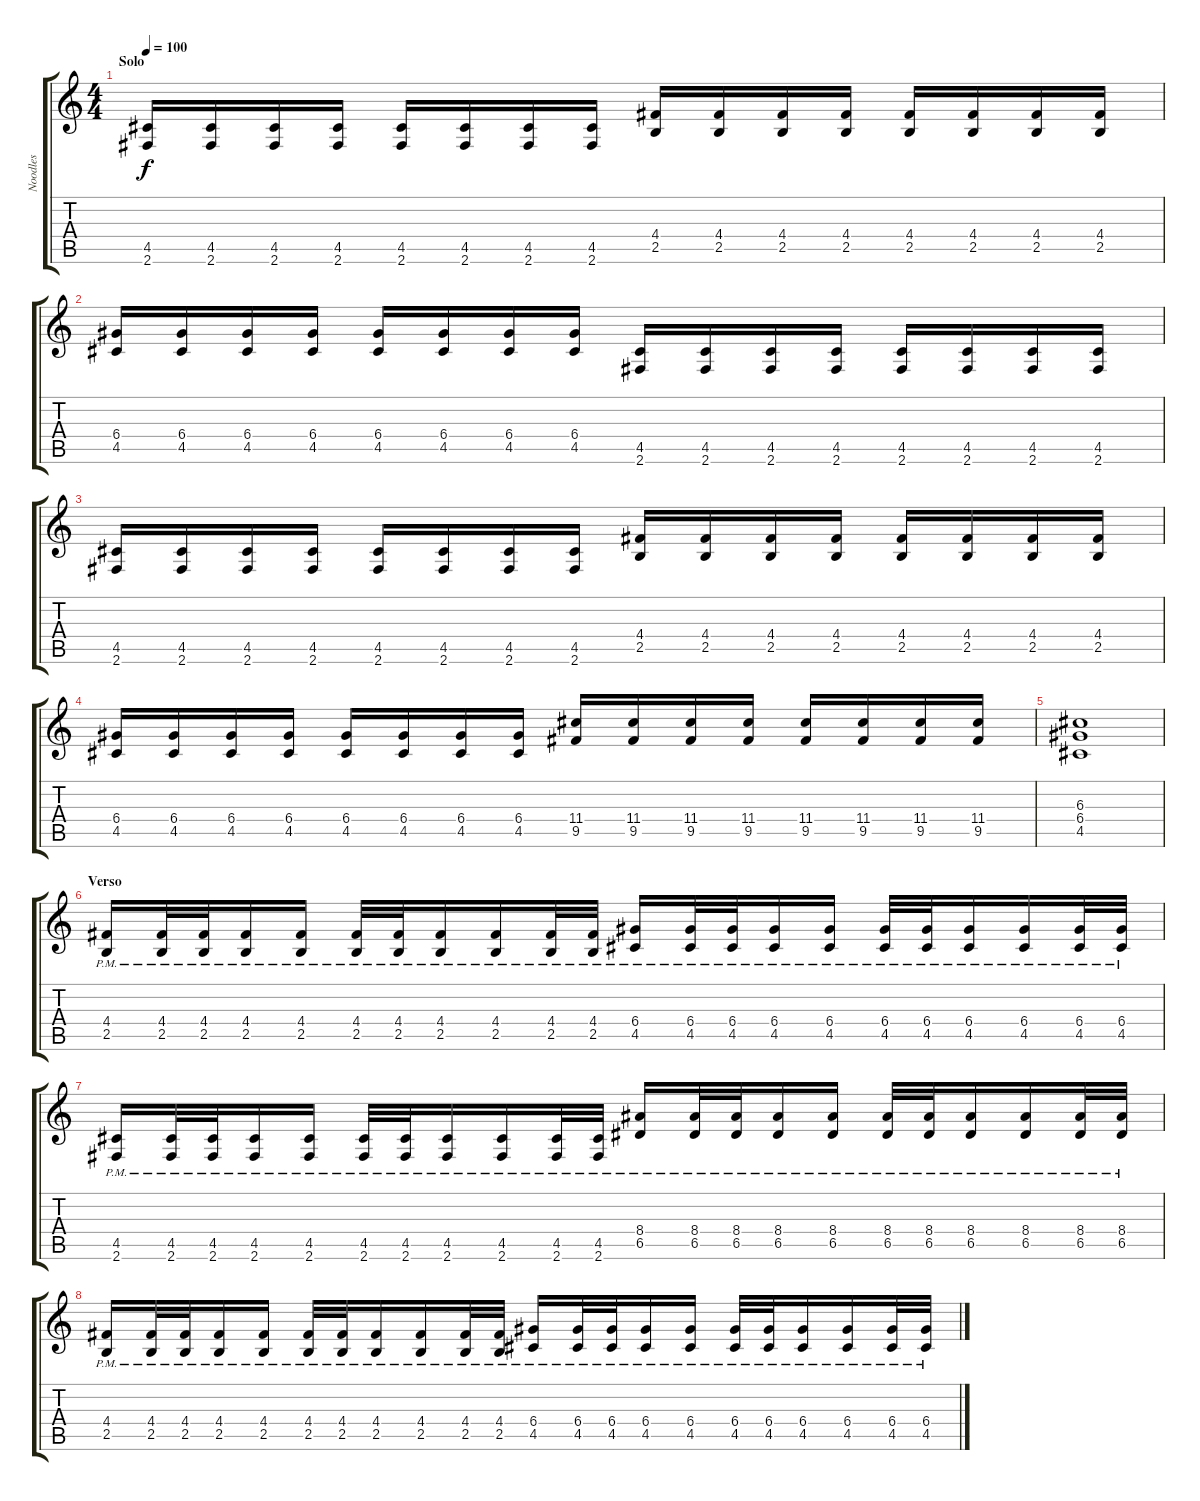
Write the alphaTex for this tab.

\track ("Noodles" "Noodles") {instrument distortionguitar}
\staff {score tabs}
\tuning (E4 B3 G3 D3 A2 E2) {hide}
\ts (4 4)
\section ("" "Solo")
\tempo 100
\clef g2
\ks c
(4.5 2.6).16{dy f} (4.5 2.6).16 (4.5 2.6).16 (4.5 2.6).16 (4.5 2.6).16 (4.5 2.6).16 (4.5 2.6).16 (4.5 2.6).16 (4.4 2.5).16 (4.4 2.5).16 (4.4 2.5).16 (4.4 2.5).16 (4.4 2.5).16 (4.4 2.5).16 (4.4 2.5).16 (4.4 2.5).16 |
(6.4 4.5).16 (6.4 4.5).16 (6.4 4.5).16 (6.4 4.5).16 (6.4 4.5).16 (6.4 4.5).16 (6.4 4.5).16 (6.4 4.5).16 (4.5 2.6).16 (4.5 2.6).16 (4.5 2.6).16 (4.5 2.6).16 (4.5 2.6).16 (4.5 2.6).16 (4.5 2.6).16 (4.5 2.6).16 |
(4.5 2.6).16 (4.5 2.6).16 (4.5 2.6).16 (4.5 2.6).16 (4.5 2.6).16 (4.5 2.6).16 (4.5 2.6).16 (4.5 2.6).16 (4.4 2.5).16 (4.4 2.5).16 (4.4 2.5).16 (4.4 2.5).16 (4.4 2.5).16 (4.4 2.5).16 (4.4 2.5).16 (4.4 2.5).16 |
(6.4 4.5).16 (6.4 4.5).16 (6.4 4.5).16 (6.4 4.5).16 (6.4 4.5).16 (6.4 4.5).16 (6.4 4.5).16 (6.4 4.5).16 (11.4 9.5).16 (11.4 9.5).16 (11.4 9.5).16 (11.4 9.5).16 (11.4 9.5).16 (11.4 9.5).16 (11.4 9.5).16 (11.4 9.5).16 |
(6.3 6.4 4.5).1 |
\section ("" "Verso")
(4.4{pm} 2.5{pm}).16 (4.4{pm} 2.5{pm}).32 (4.4{pm} 2.5{pm}).32 (4.4{pm} 2.5{pm}).16 (4.4{pm} 2.5{pm}).16 (4.4{pm} 2.5{pm}).32 (4.4{pm} 2.5{pm}).32 (4.4{pm} 2.5{pm}).16 (4.4{pm} 2.5{pm}).16 (4.4{pm} 2.5{pm}).32 (4.4{pm} 2.5{pm}).32 (6.4{pm} 4.5{pm}).16 (6.4{pm} 4.5{pm}).32 (6.4{pm} 4.5{pm}).32 (6.4{pm} 4.5{pm}).16 (6.4{pm} 4.5{pm}).16 (6.4{pm} 4.5{pm}).32 (6.4{pm} 4.5{pm}).32 (6.4{pm} 4.5{pm}).16 (6.4{pm} 4.5{pm}).16 (6.4{pm} 4.5{pm}).32 (6.4{pm} 4.5{pm}).32 |
(4.5{pm} 2.6{pm}).16 (4.5{pm} 2.6{pm}).32 (4.5{pm} 2.6{pm}).32 (4.5{pm} 2.6{pm}).16 (4.5{pm} 2.6{pm}).16 (4.5{pm} 2.6{pm}).32 (4.5{pm} 2.6{pm}).32 (4.5{pm} 2.6{pm}).16 (4.5{pm} 2.6{pm}).16 (4.5{pm} 2.6{pm}).32 (4.5{pm} 2.6{pm}).32 (8.4{pm} 6.5{pm}).16 (8.4{pm} 6.5{pm}).32 (8.4{pm} 6.5{pm}).32 (8.4{pm} 6.5{pm}).16 (8.4{pm} 6.5{pm}).16 (8.4{pm} 6.5{pm}).32 (8.4{pm} 6.5{pm}).32 (8.4{pm} 6.5{pm}).16 (8.4{pm} 6.5{pm}).16 (8.4{pm} 6.5{pm}).32 (8.4{pm} 6.5{pm}).32 |
(4.4{pm} 2.5{pm}).16 (4.4{pm} 2.5{pm}).32 (4.4{pm} 2.5{pm}).32 (4.4{pm} 2.5{pm}).16 (4.4{pm} 2.5{pm}).16 (4.4{pm} 2.5{pm}).32 (4.4{pm} 2.5{pm}).32 (4.4{pm} 2.5{pm}).16 (4.4{pm} 2.5{pm}).16 (4.4{pm} 2.5{pm}).32 (4.4{pm} 2.5{pm}).32 (6.4{pm} 4.5{pm}).16 (6.4{pm} 4.5{pm}).32 (6.4{pm} 4.5{pm}).32 (6.4{pm} 4.5{pm}).16 (6.4{pm} 4.5{pm}).16 (6.4{pm} 4.5{pm}).32 (6.4{pm} 4.5{pm}).32 (6.4{pm} 4.5{pm}).16 (6.4{pm} 4.5{pm}).16 (6.4{pm} 4.5{pm}).32 (6.4{pm} 4.5{pm}).32
